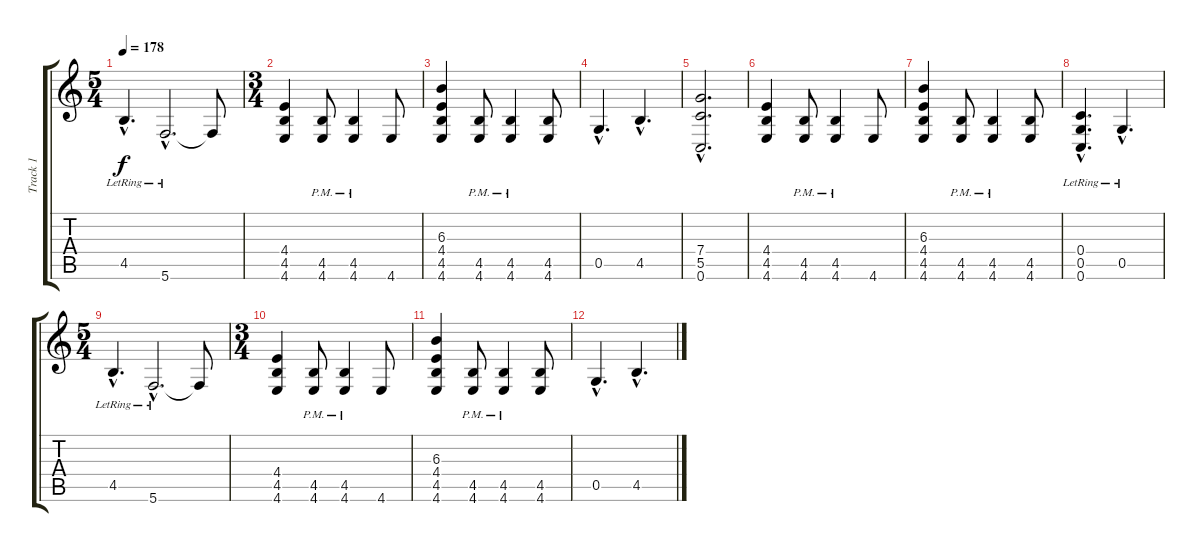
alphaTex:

\track ("Track 1" "Track 1") {instrument distortionguitar}
\staff {score tabs}
\tuning (D4 A3 F3 C3 G2 C2) {hide}
\ts (5 4)
\tempo 178
\clef g2
\ks c
4.5{hac lr}.4{d dy f} 5.6{hac lr}.2{d} 5.6{t}.8 |
\ts (3 4)
(4.4 4.5 4.6).4 (4.5{pm} 4.6{pm}).8 (4.5{pm} 4.6{pm}).4 4.6.8 |
(6.3 4.4 4.5 4.6).4 (4.5{pm} 4.6{pm}).8 (4.5{pm} 4.6{pm}).4 (4.5 4.6).8 |
0.5{hac}.4{d} 4.5{hac}.4{d} |
(7.4{hac} 5.5{hac} 0.6{hac}).2{d} |
(4.4 4.5 4.6).4 (4.5{pm} 4.6{pm}).8 (4.5{pm} 4.6{pm}).4 4.6.8 |
(6.3 4.4 4.5 4.6).4{volume 0} (4.5{pm} 4.6{pm}).8 (4.5{pm} 4.6{pm}).4 (4.5 4.6).8 |
(0.4{hac lr} 0.5{hac lr} 0.6{hac lr}).4{d} 0.5{hac lr}.4{d} |
\ts (5 4)
4.5{hac lr}.4{d} 5.6{hac lr}.2{d} 5.6{t}.8 |
\ts (3 4)
(4.4 4.5 4.6).4 (4.5{pm} 4.6{pm}).8 (4.5{pm} 4.6{pm}).4 4.6.8 |
(6.3 4.4 4.5 4.6).4 (4.5{pm} 4.6{pm}).8 (4.5{pm} 4.6{pm}).4 (4.5 4.6).8 |
0.5{hac}.4{d} 4.5{hac}.4{d}
